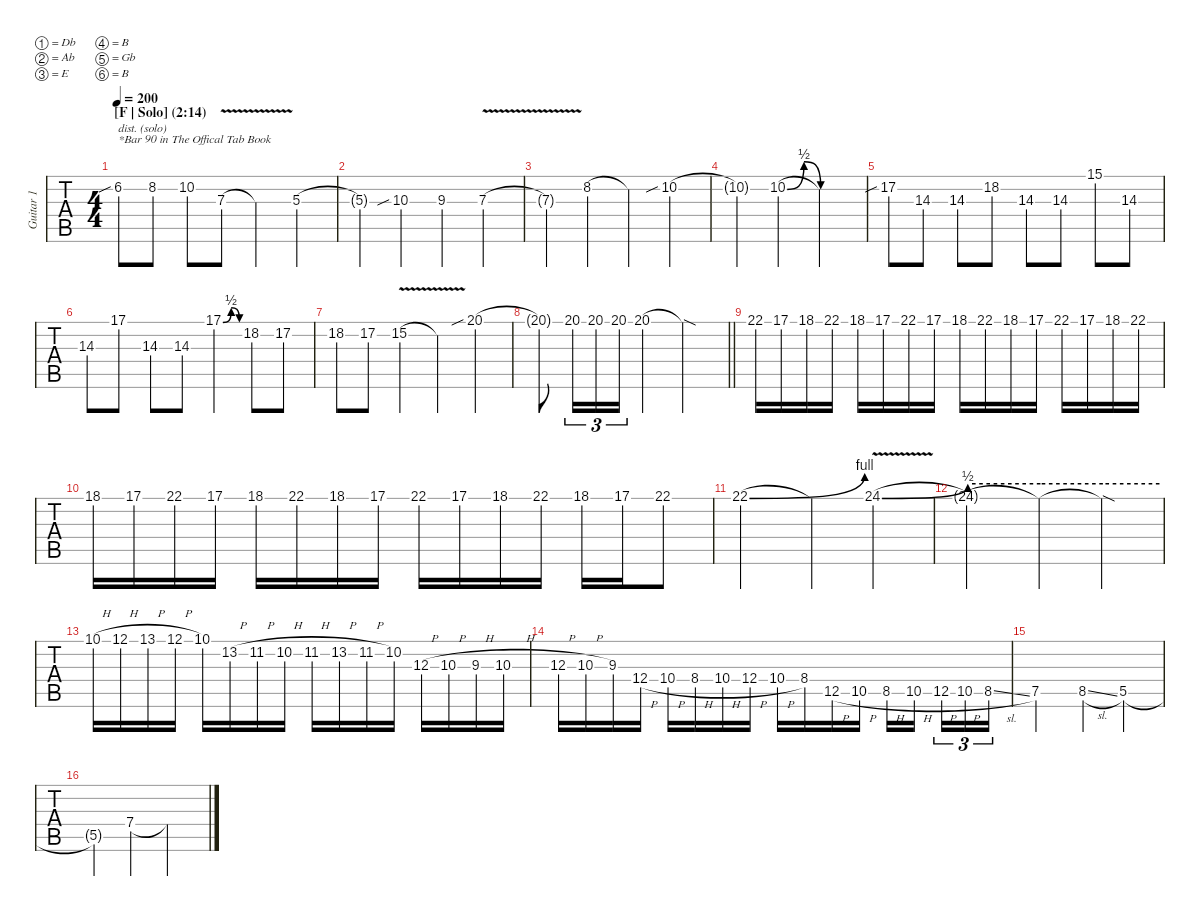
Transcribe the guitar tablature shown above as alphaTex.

\defaultSystemsLayout 2
\hideDynamics
\bracketExtendMode nobrackets
\multiTrackTrackNamePolicy allsystems
\firstSystemTrackNameMode fullname
\otherSystemsTrackNameMode fullname
\track ("Guitar 1" "Gtr. 1") {instrument distortionguitar}
\staff {tabs}
\tuning (Db4 Ab3 E3 B2 Gb2 B1)
\ts (4 4)
\section ("" "[F | Solo] (2:14)")
\tempo 200
\clef g2
\ks c
6.2{sib}.8{txt "dist. (solo)\n\n*Bar 90 in The Offical Tab Book" dy mf instrument distortionguitar} 8.2.8 10.2.8 7.3{v}.8 7.3{v t}.4 5.3.4 |
5.3{t}.4 10.3{sib}.4 9.3.4 7.3{v}.4 |
7.3{v t}.4 8.2.4 8.2{t}.4 10.2{sib}.4 |
10.2{t}.4 10.2{be (bendrelease 0 0 7.199999999999999 2 13.2 2 25.8 0)}.4 10.2{be (hold 0 0 60 0) v t}.2 |
17.2{sib}.8 14.3.8 14.3.8 18.2.8 14.3.8 14.3.8 15.1.8 14.3.8 |
14.3.8 17.1.8 14.3.8 14.3.8 17.1{be (bendrelease 16.2 0 21 2 33 2 39.6 0)}.4 18.2.8 17.2.8 |
18.2.8 17.2.8 15.2{v}.4 15.2{v t}.4 20.1{sib}.4 |
\barLineRight lightlight
20.1{t}.8 20.1.16{tu (3 2)} 20.1.16{tu (3 2)} 20.1.16{tu (3 2)} 20.1.4 20.1{sod t}.2 |
22.1.16 17.1.16 18.1{acc b}.16 22.1.16 18.1{acc b}.16 17.1.16 22.1.16 17.1.16 18.1{acc b}.16 22.1.16 18.1{acc b}.16 17.1.16 22.1.16 17.1.16 18.1{acc b}.16 22.1.16 |
18.1{acc b}.16 17.1.16 22.1.16 17.1.16 18.1{acc b}.16 22.1.16 18.1{acc b}.16 17.1.16 22.1.16 17.1.16 18.1{acc b}.16 22.1.16 18.1{acc b}.16 17.1.16 22.1.8 |
22.1{be (bend 0 0 15 4)}.2 22.1{t}.4 24.1{be (bend 0 0 13.799999999999999 2) v}.4 |
24.1{be (hold 0 2 60 2) v t}.2 24.1{be (hold 0 2 60 2) v t}.4 24.1{be (hold 0 2 60 2) sod t}.4 |
10.1{h}.16 12.1{h}.16 13.1{h}.16 12.1{h}.16 10.1.16 13.2{h}.16 11.2{h acc b}.16 10.2{h}.16 11.2{h acc b}.16 13.2{h}.16 11.2{h acc b}.16 10.2.16 12.3{h}.16 10.3{h}.16 9.3{h}.16 10.3{h}.16 |
12.3{h}.16 10.3{h}.16 9.3.16 12.4{h}.16 10.4{h}.16 8.4{h acc b}.16 10.4{h}.16 12.4{h}.16 10.4{h}.16 8.4{acc b}.16 12.5{h}.16 10.5{h}.16 8.5{h}.16 10.5{h}.16 12.5{h}.16{tu (3 2)} 10.5{h}.16{tu (3 2)} 8.5{sl}.16{tu (3 2)} |
7.5.2 8.5{sl}.4 5.5.4 |
5.5{t}.4 7.4.4 7.4{t}.2
